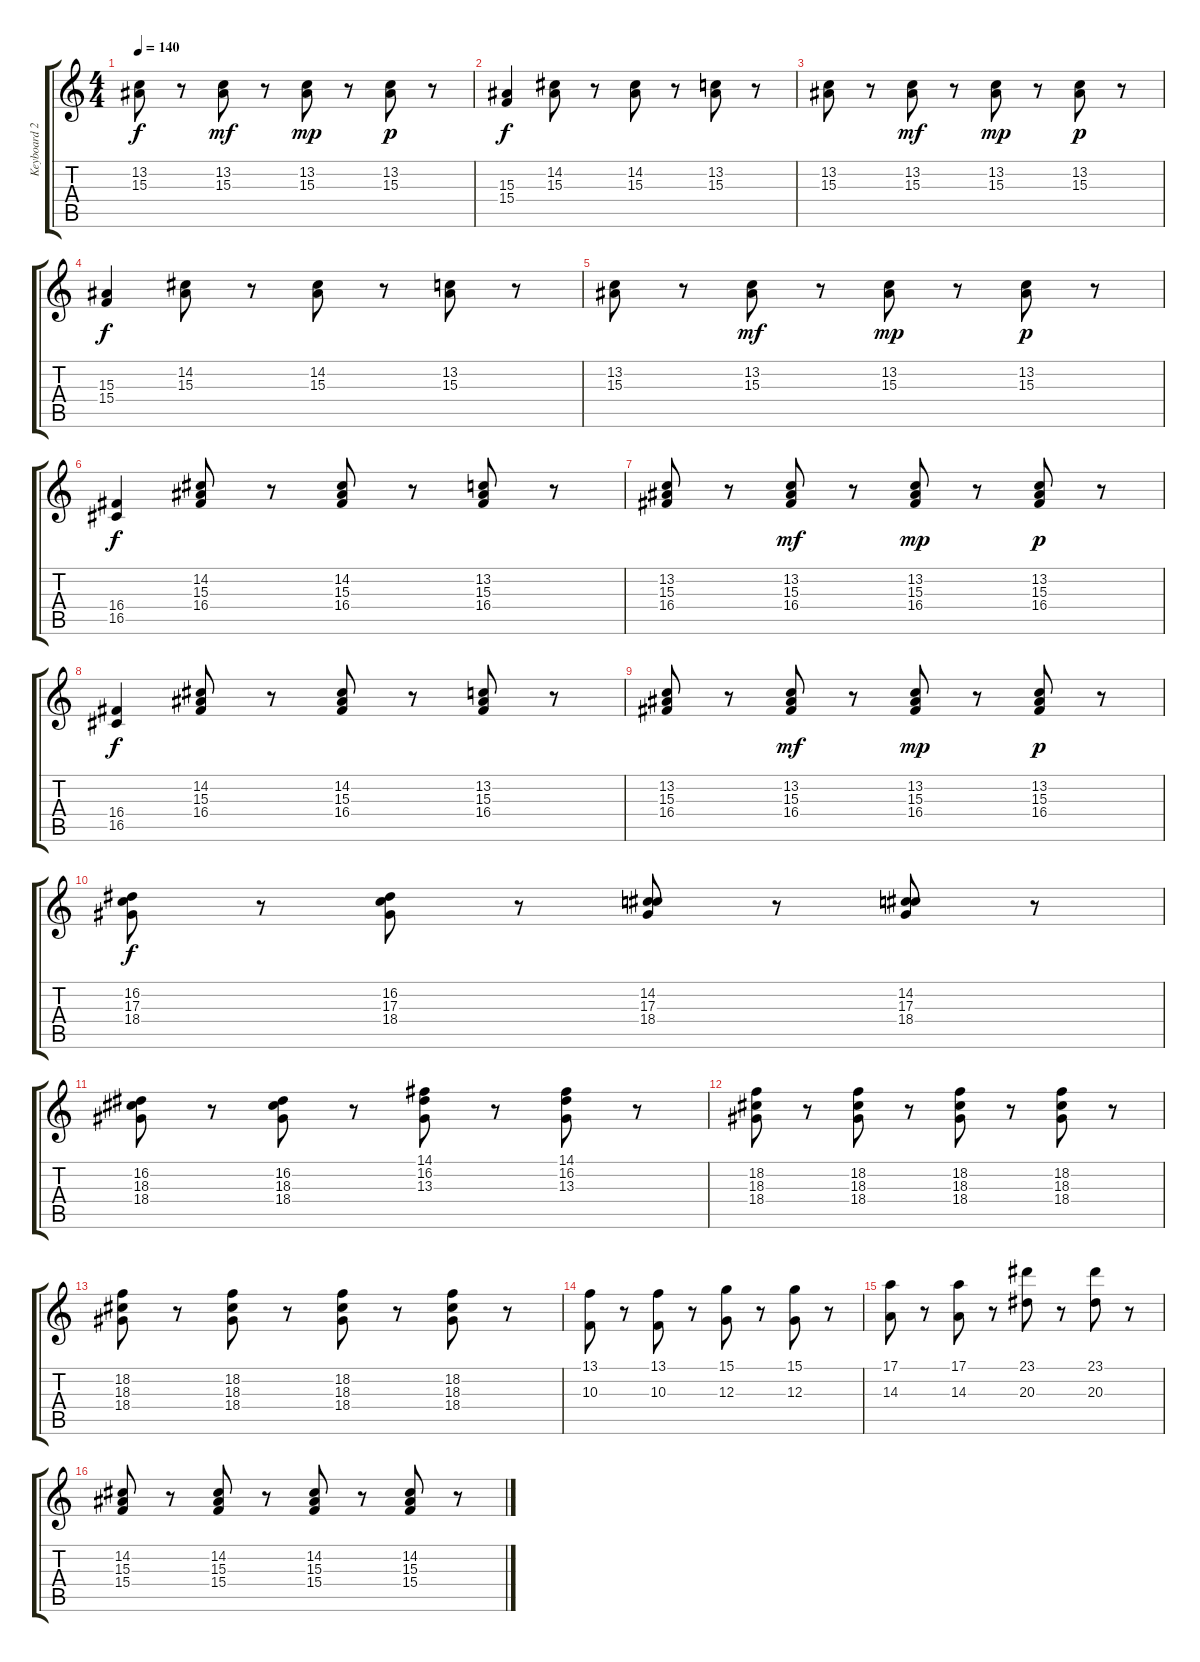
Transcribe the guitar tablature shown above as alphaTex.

\track ("Keyboard 2" "Keyboard 2") {instrument harpsichord}
\staff {score tabs}
\tuning (E4 B3 G3 D3 A2 E2) {hide}
\ts (4 4)
\tempo 140
\clef g2
\ks c
(13.2 15.3).8{dy f} r.8 (13.2 15.3).8{dy mf} r.8 (13.2 15.3).8{dy mp} r.8 (13.2 15.3).8{dy p} r.8 |
(15.3 15.4).4{dy f} (14.2 15.3).8 r.8 (14.2 15.3).8 r.8 (13.2 15.3).8 r.8 |
(13.2 15.3).8 r.8 (13.2 15.3).8{dy mf} r.8 (13.2 15.3).8{dy mp} r.8 (13.2 15.3).8{dy p} r.8 |
(15.3 15.4).4{dy f} (14.2 15.3).8 r.8 (14.2 15.3).8 r.8 (13.2 15.3).8 r.8 |
(13.2 15.3).8 r.8 (13.2 15.3).8{dy mf} r.8 (13.2 15.3).8{dy mp} r.8 (13.2 15.3).8{dy p} r.8 |
(16.4 16.5).4{dy f} (14.2 15.3 16.4).8 r.8 (14.2 15.3 16.4).8 r.8 (13.2 15.3 16.4).8 r.8 |
(13.2 15.3 16.4).8 r.8 (13.2 15.3 16.4).8{dy mf} r.8 (13.2 15.3 16.4).8{dy mp} r.8 (13.2 15.3 16.4).8{dy p} r.8 |
(16.4 16.5).4{dy f} (14.2 15.3 16.4).8 r.8 (14.2 15.3 16.4).8 r.8 (13.2 15.3 16.4).8 r.8 |
(13.2 15.3 16.4).8 r.8 (13.2 15.3 16.4).8{dy mf} r.8 (13.2 15.3 16.4).8{dy mp} r.8 (13.2 15.3 16.4).8{dy p} r.8 |
\section ("" "")
(16.2 17.3 18.4).8{dy f} r.8 (16.2 17.3 18.4).8 r.8 (14.2 17.3 18.4).8 r.8 (14.2 17.3 18.4).8 r.8 |
(16.2 18.3 18.4).8 r.8 (16.2 18.3 18.4).8 r.8 (14.1 16.2 13.3).8 r.8 (14.1 16.2 13.3).8 r.8 |
(18.2 18.3 18.4).8 r.8 (18.2 18.3 18.4).8 r.8 (18.2 18.3 18.4).8 r.8 (18.2 18.3 18.4).8 r.8 |
(18.2 18.3 18.4).8 r.8 (18.2 18.3 18.4).8 r.8 (18.2 18.3 18.4).8 r.8 (18.2 18.3 18.4).8 r.8 |
(13.1 10.3).8 r.8 (13.1 10.3).8 r.8 (15.1 12.3).8 r.8 (15.1 12.3).8 r.8 |
(17.1 14.3).8 r.8 (17.1 14.3).8 r.8 (23.1 20.3).8 r.8 (23.1 20.3).8 r.8 |
(14.2 15.3 15.4).8 r.8 (14.2 15.3 15.4).8 r.8 (14.2 15.3 15.4).8 r.8 (14.2 15.3 15.4).8 r.8
